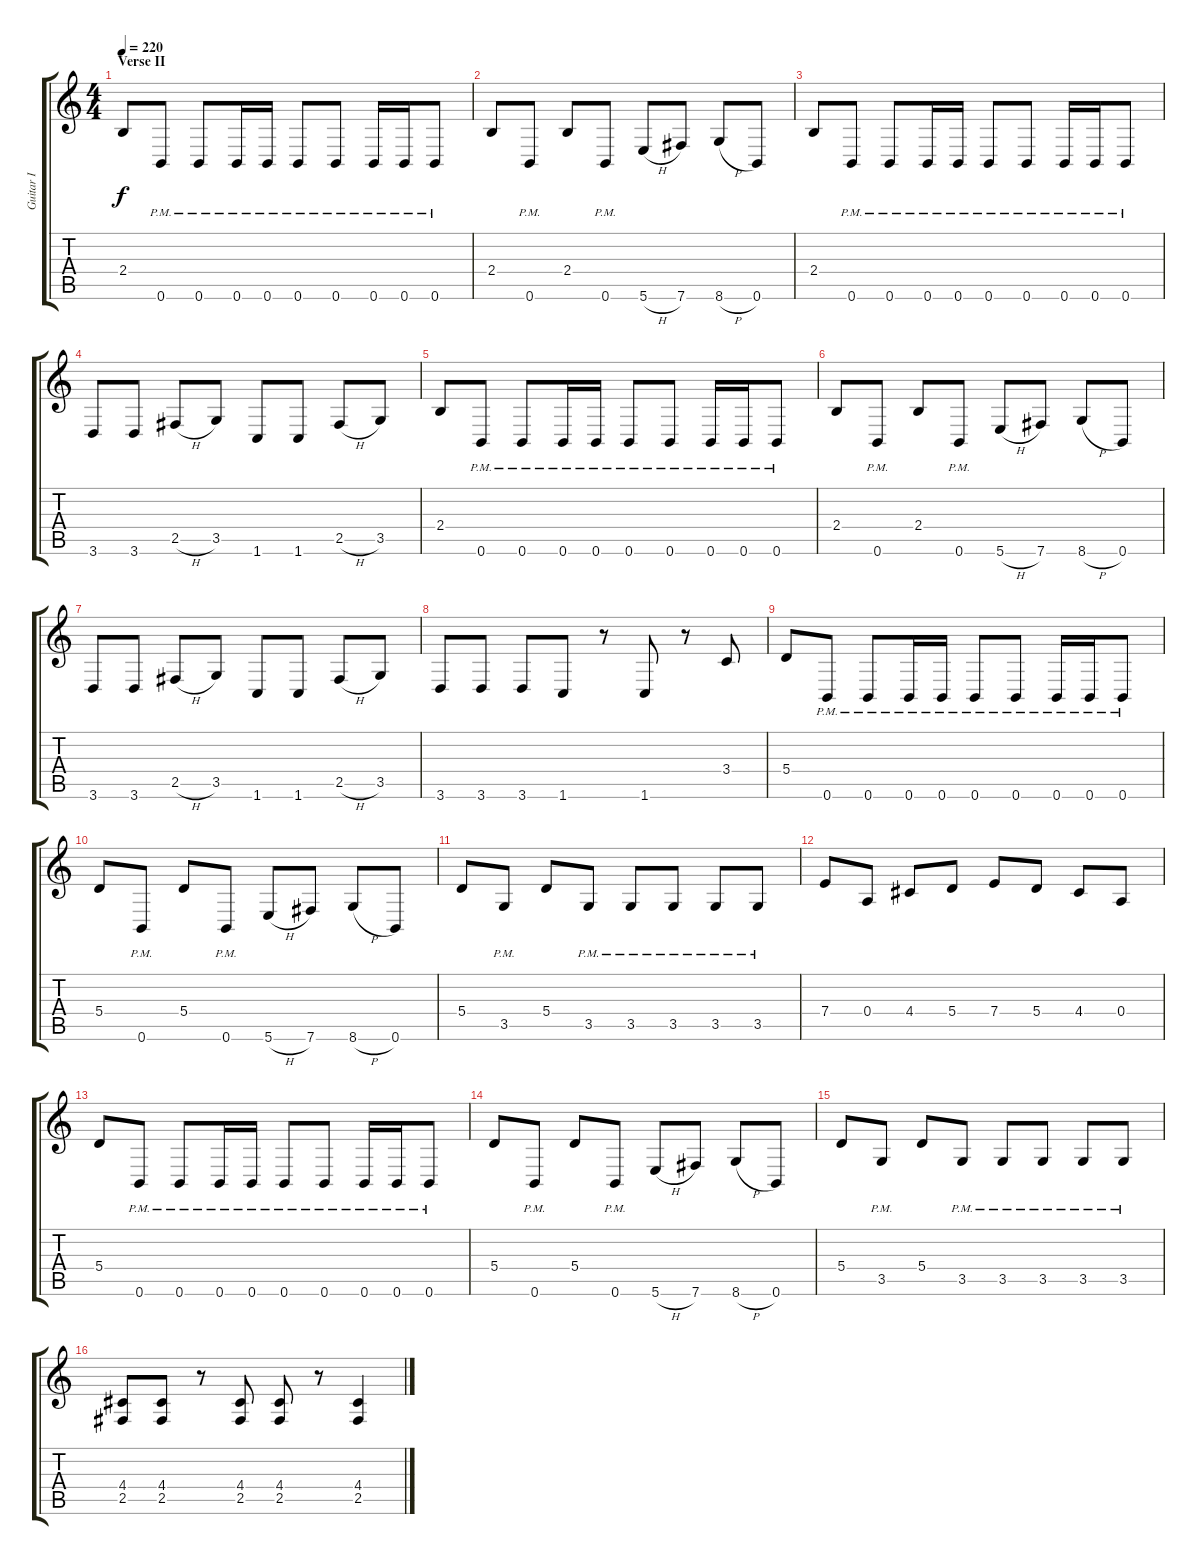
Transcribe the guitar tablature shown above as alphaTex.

\track ("Guitar I" "Guitar I") {instrument overdrivenguitar}
\staff {score tabs}
\tuning (B3 Gb3 D3 A2 E2 B1) {hide}
\ts (4 4)
\section ("" "Verse II")
\tempo 220
\clef g2
\ks c
2.4.8{dy f} 0.6{pm}.8 0.6{pm}.8 0.6{pm}.16 0.6{pm}.16 0.6{pm}.8 0.6{pm}.8 0.6{pm}.16 0.6{pm}.16 0.6{pm}.8 |
2.4.8 0.6{pm}.8 2.4.8 0.6{pm}.8 5.6{h}.8 7.6.8 8.6{h}.8 0.6.8 |
2.4.8 0.6{pm}.8 0.6{pm}.8 0.6{pm}.16 0.6{pm}.16 0.6{pm}.8 0.6{pm}.8 0.6{pm}.16 0.6{pm}.16 0.6{pm}.8 |
3.6.8 3.6.8 2.5{h}.8 3.5.8 1.6.8 1.6.8 2.5{h}.8 3.5.8 |
2.4.8 0.6{pm}.8 0.6{pm}.8 0.6{pm}.16 0.6{pm}.16 0.6{pm}.8 0.6{pm}.8 0.6{pm}.16 0.6{pm}.16 0.6{pm}.8 |
2.4.8 0.6{pm}.8 2.4.8 0.6{pm}.8 5.6{h}.8 7.6.8 8.6{h}.8 0.6.8 |
3.6.8 3.6.8 2.5{h}.8 3.5.8 1.6.8 1.6.8 2.5{h}.8 3.5.8 |
3.6.8 3.6.8 3.6.8 1.6.8 r.8 1.6.8 r.8 3.4.8 |
5.4.8 0.6{pm}.8 0.6{pm}.8 0.6{pm}.16 0.6{pm}.16 0.6{pm}.8 0.6{pm}.8 0.6{pm}.16 0.6{pm}.16 0.6{pm}.8 |
5.4.8 0.6{pm}.8 5.4.8 0.6{pm}.8 5.6{h}.8 7.6.8 8.6{h}.8 0.6.8 |
5.4.8 3.5{pm}.8 5.4.8 3.5{pm}.8 3.5{pm}.8 3.5{pm}.8 3.5{pm}.8 3.5{pm}.8 |
7.4.8 0.4.8 4.4.8 5.4.8 7.4.8 5.4.8 4.4.8 0.4.8 |
5.4.8 0.6{pm}.8 0.6{pm}.8 0.6{pm}.16 0.6{pm}.16 0.6{pm}.8 0.6{pm}.8 0.6{pm}.16 0.6{pm}.16 0.6{pm}.8 |
5.4.8 0.6{pm}.8 5.4.8 0.6{pm}.8 5.6{h}.8 7.6.8 8.6{h}.8 0.6.8 |
5.4.8 3.5{pm}.8 5.4.8 3.5{pm}.8 3.5{pm}.8 3.5{pm}.8 3.5{pm}.8 3.5{pm}.8 |
(4.4 2.5).8 (4.4 2.5).8 r.8 (4.4 2.5).8 (4.4 2.5).8 r.8 (4.4 2.5).4
